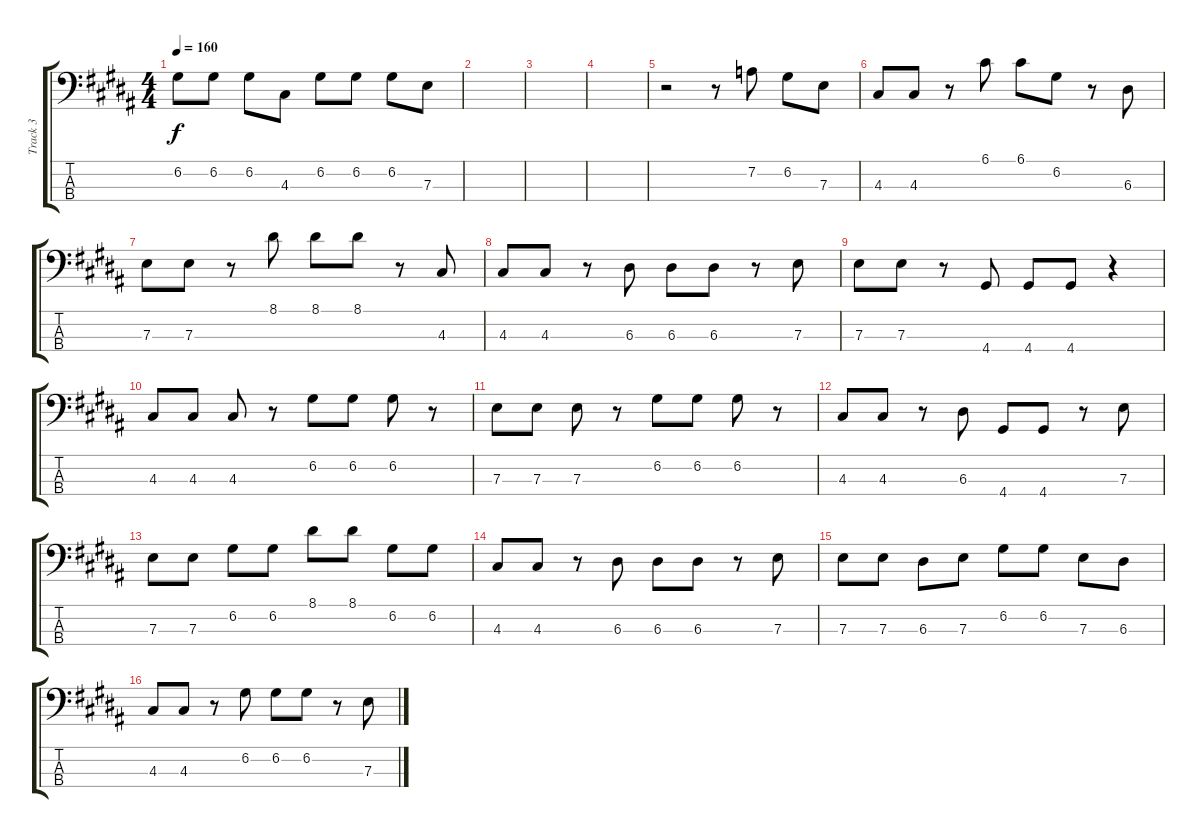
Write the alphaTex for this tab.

\track ("Track 3" "Track 3") {instrument electricbasspick}
\staff {score tabs}
\tuning (G2 D2 A1 E1) {hide}
\ts (4 4)
\tempo 160
\clef f4
\ks g#minor
6.2.8{dy f} 6.2.8 6.2.8 4.3.8 6.2.8 6.2.8 6.2.8 7.3.8 |
\ks b
|
\ks g#minor
|
|
\ks b
r.2 r.8 7.2.8 6.2.8 7.3.8 |
\ks g#minor
4.3.8 4.3.8 r.8 6.1.8 6.1.8 6.2.8 r.8 6.3.8 |
7.3.8 7.3.8 r.8 8.1.8 8.1.8 8.1.8 r.8 4.3.8 |
4.3.8 4.3.8 r.8 6.3.8 6.3.8 6.3.8 r.8 7.3.8 |
\ks b
7.3.8 7.3.8 r.8 4.4.8 4.4.8 4.4.8 r.4 |
4.3.8 4.3.8 4.3.8 r.8 6.2.8 6.2.8 6.2.8 r.8 |
\ks g#minor
7.3.8 7.3.8 7.3.8 r.8 6.2.8 6.2.8 6.2.8 r.8 |
4.3.8 4.3.8 r.8 6.3.8 4.4.8 4.4.8 r.8 7.3.8 |
7.3.8 7.3.8 6.2.8 6.2.8 8.1.8 8.1.8 6.2.8 6.2.8 |
4.3.8 4.3.8 r.8 6.3.8 6.3.8 6.3.8 r.8 7.3.8 |
\ks b
7.3.8 7.3.8 6.3.8 7.3.8 6.2.8 6.2.8 7.3.8 6.3.8 |
\ks g#minor
4.3.8 4.3.8 r.8 6.2.8 6.2.8 6.2.8 r.8 7.3.8
